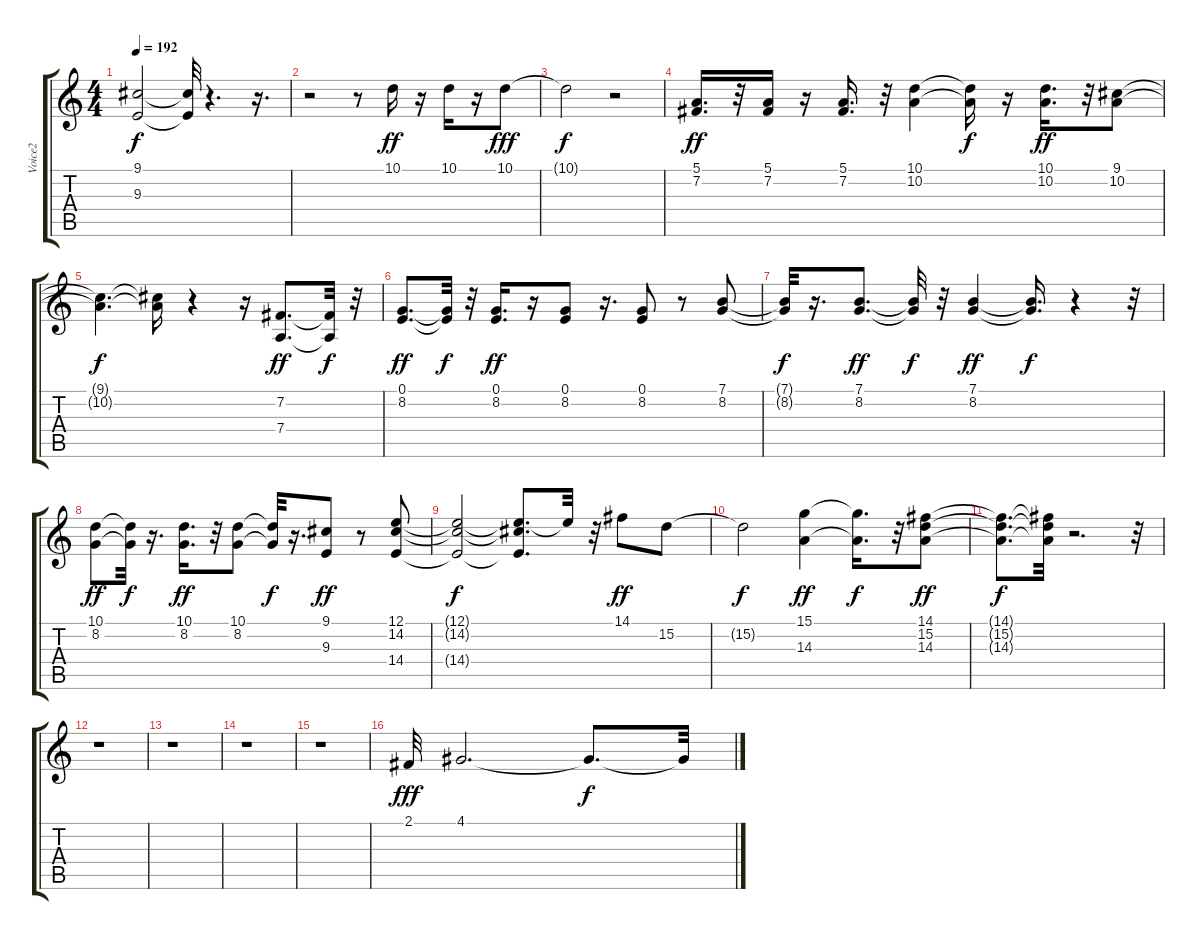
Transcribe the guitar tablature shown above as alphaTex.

\track ("Voice2" "Voice2") {instrument voiceoohs}
\staff {score tabs}
\tuning (E4 B3 G3 D3 A2 E2) {hide}
\ts (4 4)
\tempo 192
\clef g2
\ks c
(9.1{t} 9.3{t}).2{dy f} (9.1{t} 9.3{t}).32 r.4{d} r.16{d} |
r.2 r.8 10.1.16{dy ff} r.16 10.1.16 r.16 10.1.8{dy fff} |
10.1{t}.2{dy f} r.2 |
(5.1 7.2).16{d dy ff} r.32 (5.1 7.2).16 r.16 (5.1 7.2).16{d} r.32 (10.1 10.2).4 (10.1{t} 10.2{t}).16{dy f} r.16 (10.1 10.2).16{d dy ff} r.32 (9.1 10.2).8 |
(9.1{t} 10.2{t}).4{d dy f} (9.1{t} 10.2{t}).16 r.4 r.16 (7.2 7.4).8{d dy ff} (7.2{t} 7.4{t}).32{dy f} r.32 |
(0.1 8.2).8{d dy ff} (0.1{t} 8.2{t}).32{dy f} r.32 (0.1 8.2).16{d dy ff} r.16 (0.1 8.2).8 r.16{d} (0.1 8.2).8 r.8 (7.1 8.2).8 |
(7.1{t} 8.2{t}).32{dy f} r.16{d} (7.1 8.2).8{d dy ff} (7.1{t} 8.2{t}).32{dy f} r.32 (7.1 8.2).4{dy ff} (7.1{t} 8.2{t}).16{d dy f} r.4 r.32 |
(10.1 8.2).8{dy ff} (10.1{t} 8.2{t}).32{dy f} r.16{d} (10.1 8.2).16{d dy ff} r.32 (10.1 8.2).8 (10.1{t} 8.2{t}).32{dy f} r.16{d} (9.1 9.3).8{dy ff} r.8 (12.1 14.2 14.4).8 |
(12.1{t} 14.2{t} 14.4{t}).2{dy f} (12.1{t} 14.2{t} 14.4{t}).8{d} 12.1{t}.32 r.32 14.1.8{dy ff} 15.2.8 |
15.2{t}.2{dy f} (15.1 14.3).4{dy ff} (15.1{t} 14.3{t}).16{d dy f} r.32 (14.1 15.2 14.3).8{dy ff} |
(14.1{t} 15.2{t} 14.3{t}).8{d dy f} (14.1{t} 15.2{t} 14.3{t}).32 r.2{d} r.32 |
r.1 |
r.1 |
r.1 |
r.1 |
2.1.32{dy fff balance 1} 4.1.2{d} 4.1{t}.8{d dy f} 4.1{t}.32
